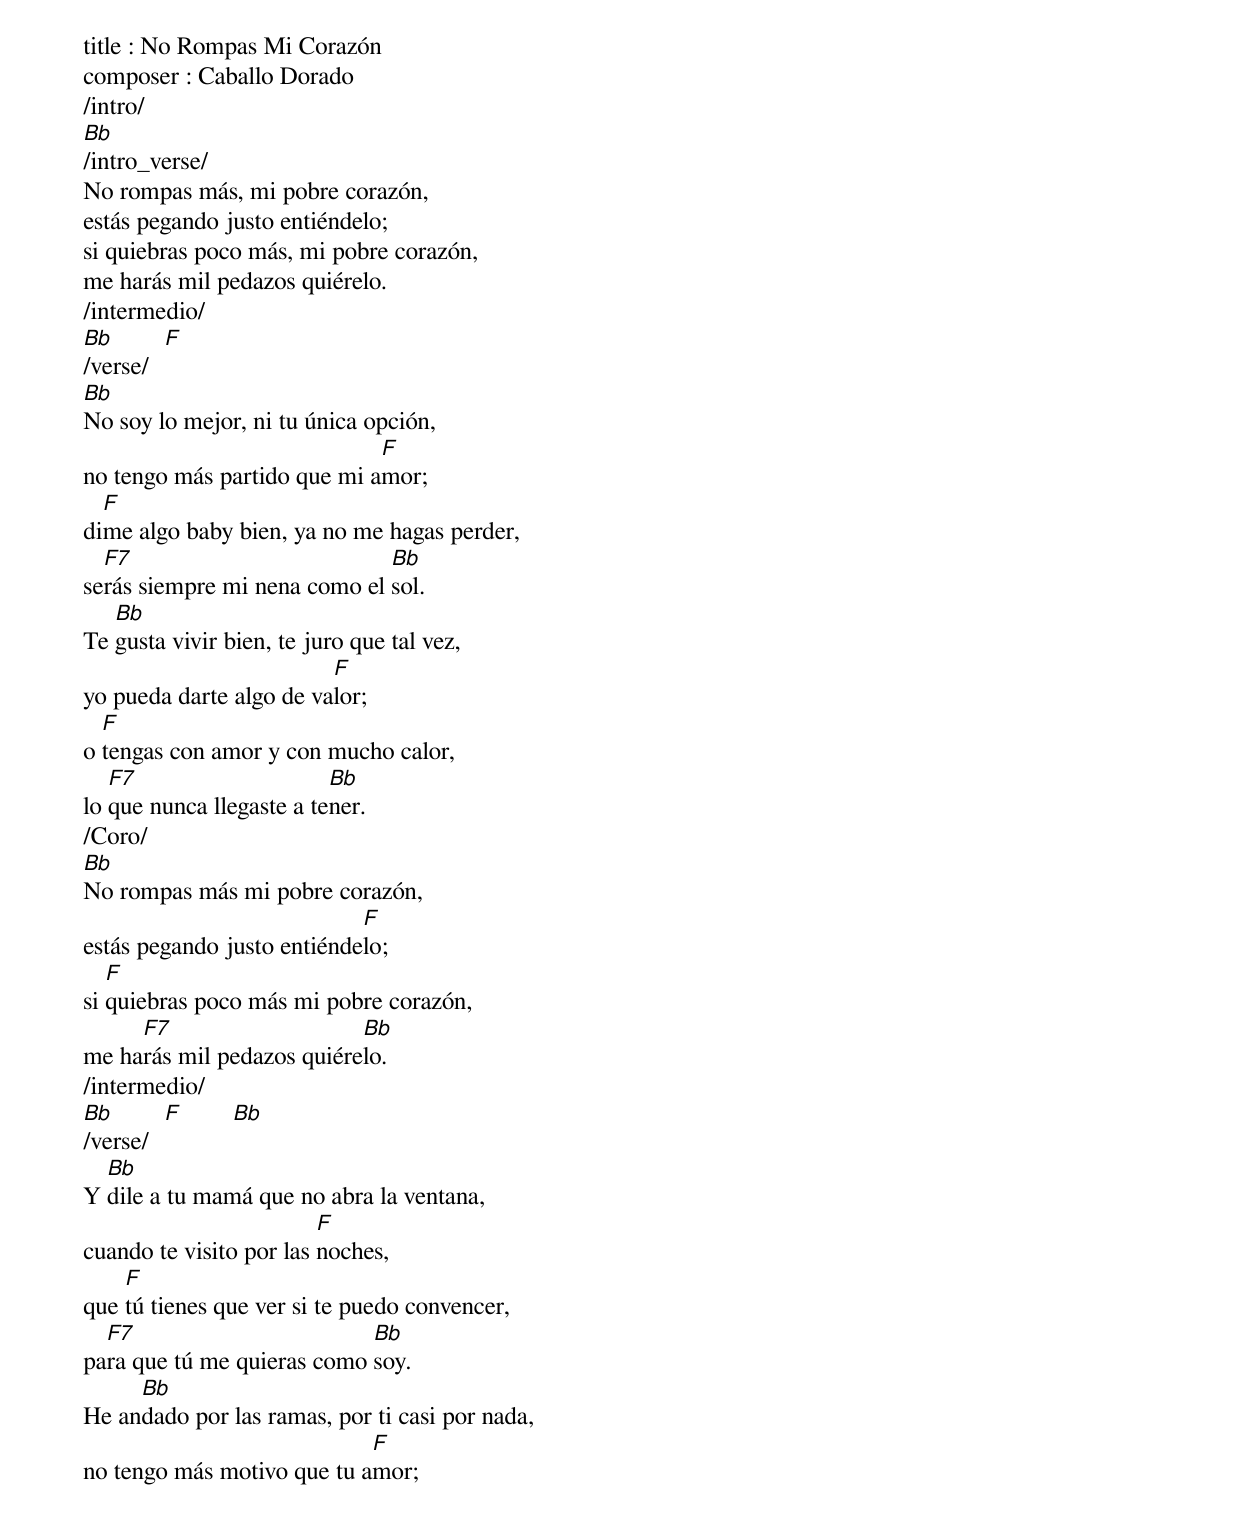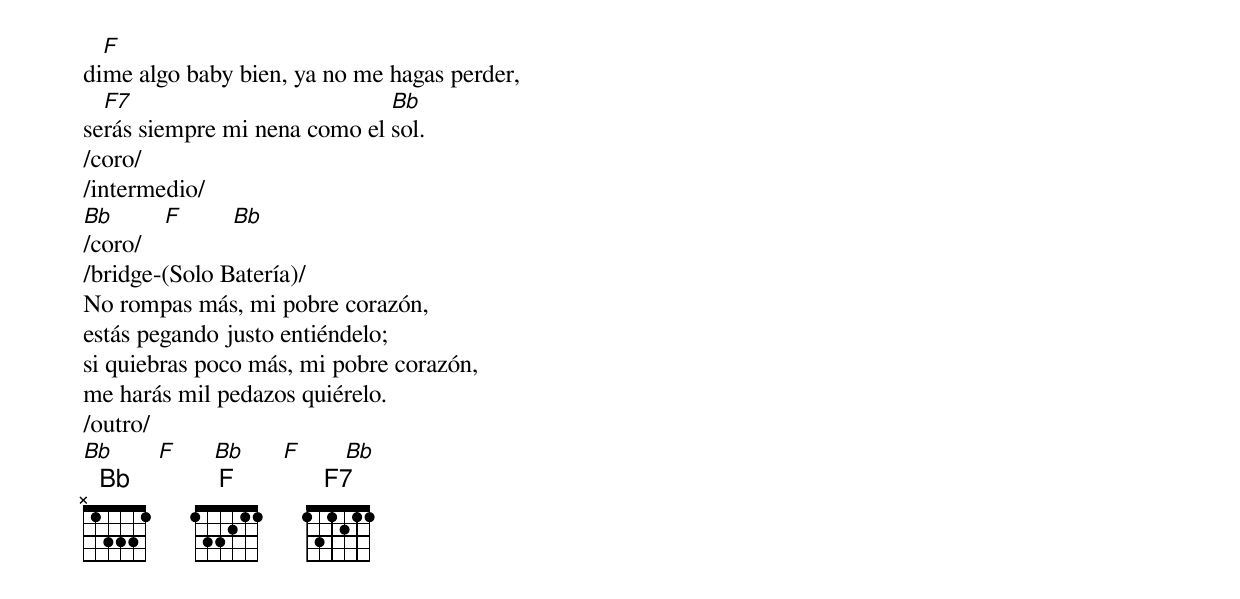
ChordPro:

title : No Rompas Mi Corazón
composer : Caballo Dorado
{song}
/intro/
[Bb]
/intro_verse/
No rompas más, mi pobre corazón,
estás pegando justo entiéndelo;
si quiebras poco más, mi pobre corazón,
me harás mil pedazos quiérelo.
/intermedio/
[Bb]        [F]
/verse/
[Bb]No soy lo mejor, ni tu única opción,
no tengo más partido que mi a[F]mor;
di[F]me algo baby bien, ya no me hagas perder,
se[F7]rás siempre mi nena como el [Bb]sol.
Te [Bb]gusta vivir bien, te juro que tal vez,
yo pueda darte algo de va[F]lor;
o [F]tengas con amor y con mucho calor,
lo [F7]que nunca llegaste a te[Bb]ner.
/Coro/
[Bb]No rompas más mi pobre corazón,
estás pegando justo entiénde[F]lo;
si [F]quiebras poco más mi pobre corazón,
me ha[F7]rás mil pedazos quiére[Bb]lo.
/intermedio/
[Bb]        [F]        [Bb]
/verse/
Y [Bb]dile a tu mamá que no abra la ventana,
cuando te visito por las [F]noches,
que [F]tú tienes que ver si te puedo convencer,
pa[F7]ra que tú me quieras como [Bb]soy.
He an[Bb]dado por las ramas, por ti casi por nada,
no tengo más motivo que tu a[F]mor;
di[F]me algo baby bien, ya no me hagas perder,
se[F7]rás siempre mi nena como el [Bb]sol.
/coro/
/intermedio/
[Bb]        [F]        [Bb]
/coro/
/bridge-(Solo Batería)/
No rompas más, mi pobre corazón,
estás pegando justo entiéndelo;
si quiebras poco más, mi pobre corazón,
me harás mil pedazos quiérelo.
/outro/
[Bb]       [F]      [Bb]      [F]       [Bb]
